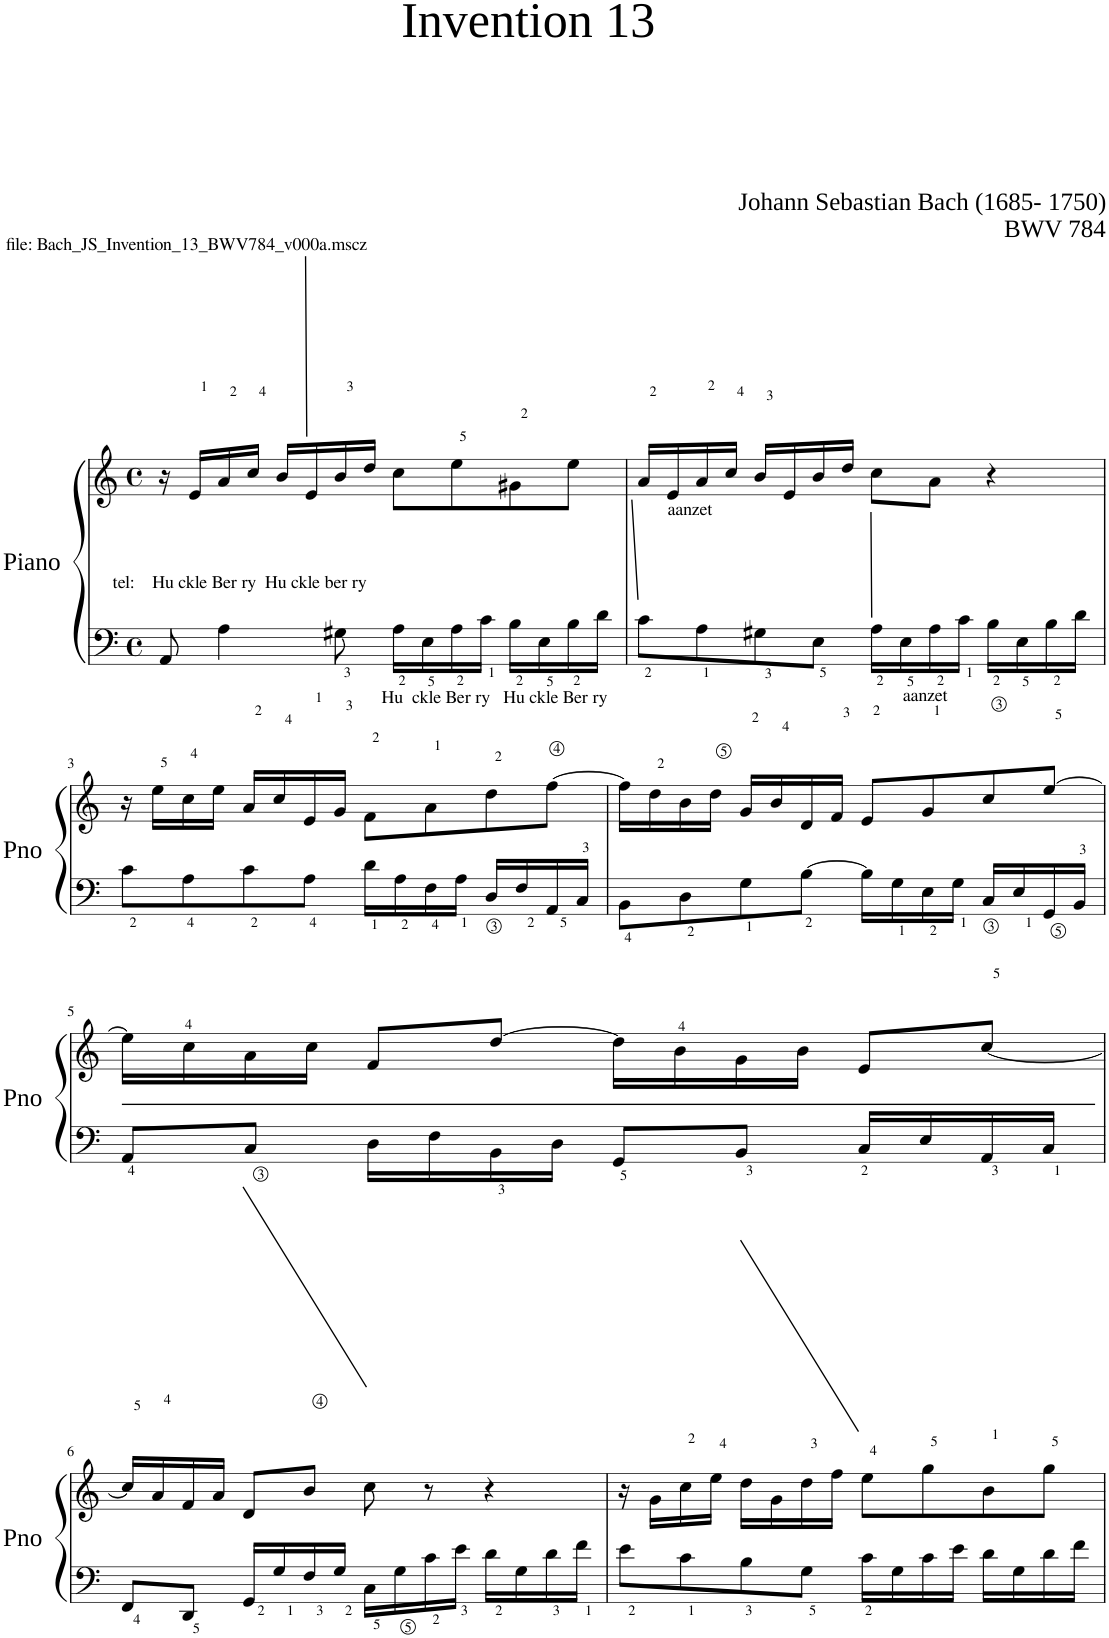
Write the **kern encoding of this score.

**kern	**kern
*part1	*part1
*staff2	*staff1
*I"Piano	*
*I'Pno	*
*clefF4	*clefG2
*k[]	*k[]
*M4/4	*M4/4
*met(c)	*met(c)
=1	=1
!LO:TX:a:t=tel&colon;    Hu ckle Ber ry  Hu ckle ber ry	!
8AA/	16r
!	!LO:TX:a:t=file&colon; Bach_JS_Invention_13_BWV784_v000a.mscz
.	16e/LL
4A\	16a/
.	16cc/JJ
.	16b/LL
.	16e/
8G#X\	16b/
.	16dd/JJ
!LO:TX:b:t=Hu  ckle Ber ry   Hu ckle Ber ry	!
16A\LL	8cc\L
16E\	.
16A\	8ee\
16c\JJ	.
16B\LL	8g#X\
16E\	.
16B\	8ee\J
16d\JJ	.
=2	=2
8c\L	16a/LL
!	!LO:TX:b:t=aanzet
.	16e/
8A\	16a/
.	16cc/JJ
8G#X\	16b/LL
.	16e/
8E\J	16b/
.	16dd/JJ
16A\LL	8cc\L
!LO:TX:b:t=aanzet	!
16E\	.
16A\	8a\J
16c\JJ	.
16B\LL	4r
16E\	.
16B\	.
16d\JJ	.
!!LO:LB:g=z
=3	=3
8c\L	16r
.	16ee\LL
8A\	16cc\
.	16ee\JJ
8c\	16a/LL
.	16cc/
8A\J	16e/
.	16g/JJ
16d\LL	8f\L
16A\	.
16F\	8a\
16A\JJ	.
16D/LL	8dd\
16F/	.
16AA/	[8ff\J
16C/JJ	.
=4	=4
8BB\L	16ff\LL]
.	16dd\
8D\	16b\
.	16dd\JJ
8G\	16g/LL
.	16b/
[8B\J	16d/
.	16f/JJ
16B\LL]	8e/L
16G\	.
16E\	8g/
16G\JJ	.
16C/LL	8cc/
16E/	.
16GG/	[8ee/J
16BB/JJ	.
!!LO:LB:g=z
=5	=5
8AA/L	16ee\LL]
.	16cc\
8C/J	16a\
.	16cc\JJ
16D\LL	8f/L
16F\	.
16BB\	[8dd/J
16D\JJ	.
8GG/L	16dd\LL]
.	16b\
8BB/J	16g\
.	16b\JJ
16C/LL	8e/L
16E/	.
16AA/	[8cc/J
16C/JJ	.
!!LO:LB:g=z
=6	=6
8FF/L	16cc/LL]
.	16a/
8DD/J	16f/
.	16a/JJ
16GG/LL	8d/L
16G/	.
16F/	8b/J
16G/JJ	.
16C\LL	8cc\
16G\	.
16c\	8r
16e\JJ	.
16d\LL	4r
16G\	.
16d\	.
16f\JJ	.
=7	=7
8e\L	16r
.	16g\LL
8c\	16cc\
.	16ee\JJ
8B\	16dd\LL
.	16g\
8G\J	16dd\
.	16ff\JJ
16c\LL	8ee\L
16G\	.
16c\	8gg\
16e\JJ	.
16d\LL	8b\
16G\	.
16d\	8gg\J
16f\JJ	.
=	=
*-	*-
